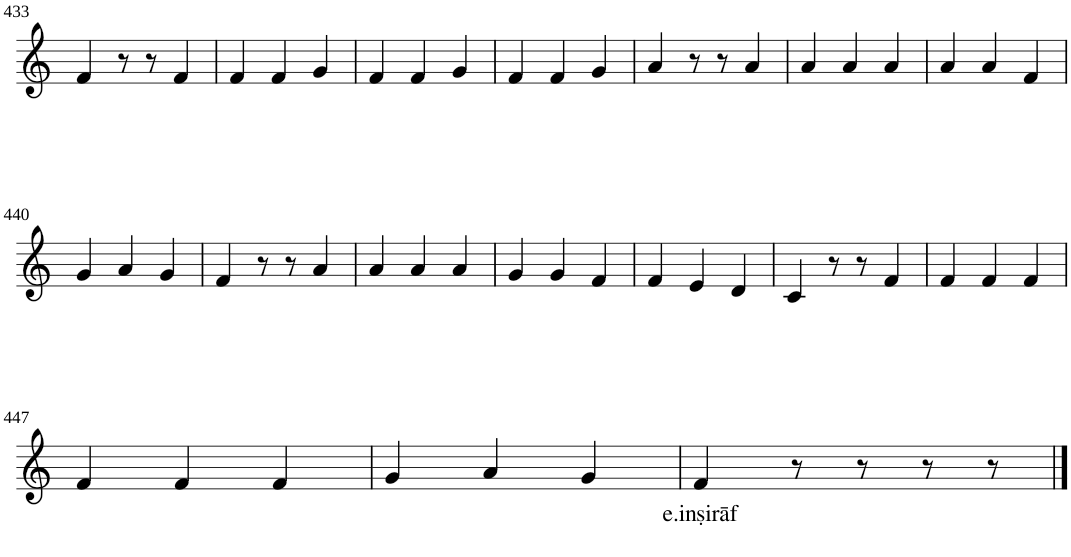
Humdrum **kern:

**kern	**text
*part1	*part1
*staff1	*staff1
*I"Violin	*
!!LO:PB:g=z
*clefG2	*
*k[]	*
*M6/8	*
=433	=433
4f/	.
8r	.
8r	.
4f/	.
=434	=434
4f/	.
4f/	.
4g/	.
=435	=435
4f/	.
4f/	.
4g/	.
=436	=436
4f/	.
4f/	.
4g/	.
=437	=437
4a/	.
8r	.
8r	.
4a/	.
=438	=438
4a/	.
4a/	.
4a/	.
=439	=439
4a/	.
4a/	.
4f/	.
!!LO:LB:g=z
=440	=440
4g/	.
4a/	.
4g/	.
=441	=441
4f/	.
8r	.
8r	.
4a/	.
=442	=442
4a/	.
4a/	.
4a/	.
=443	=443
4g/	.
4g/	.
4f/	.
=444	=444
4f/	.
4e/	.
4d/	.
=445	=445
4c/	.
8r	.
8r	.
4f/	.
=446	=446
4f/	.
4f/	.
4f/	.
!!LO:LB:g=z
=447	=447
4f/	.
4f/	.
4f/	.
=448	=448
4g/	.
4a/	.
4g/	.
=449	=449
!	!LO:LY:b
4f/	e.inṣirāf
8r	.
8r	.
8r	.
8r	.
==	==
*-	*-
